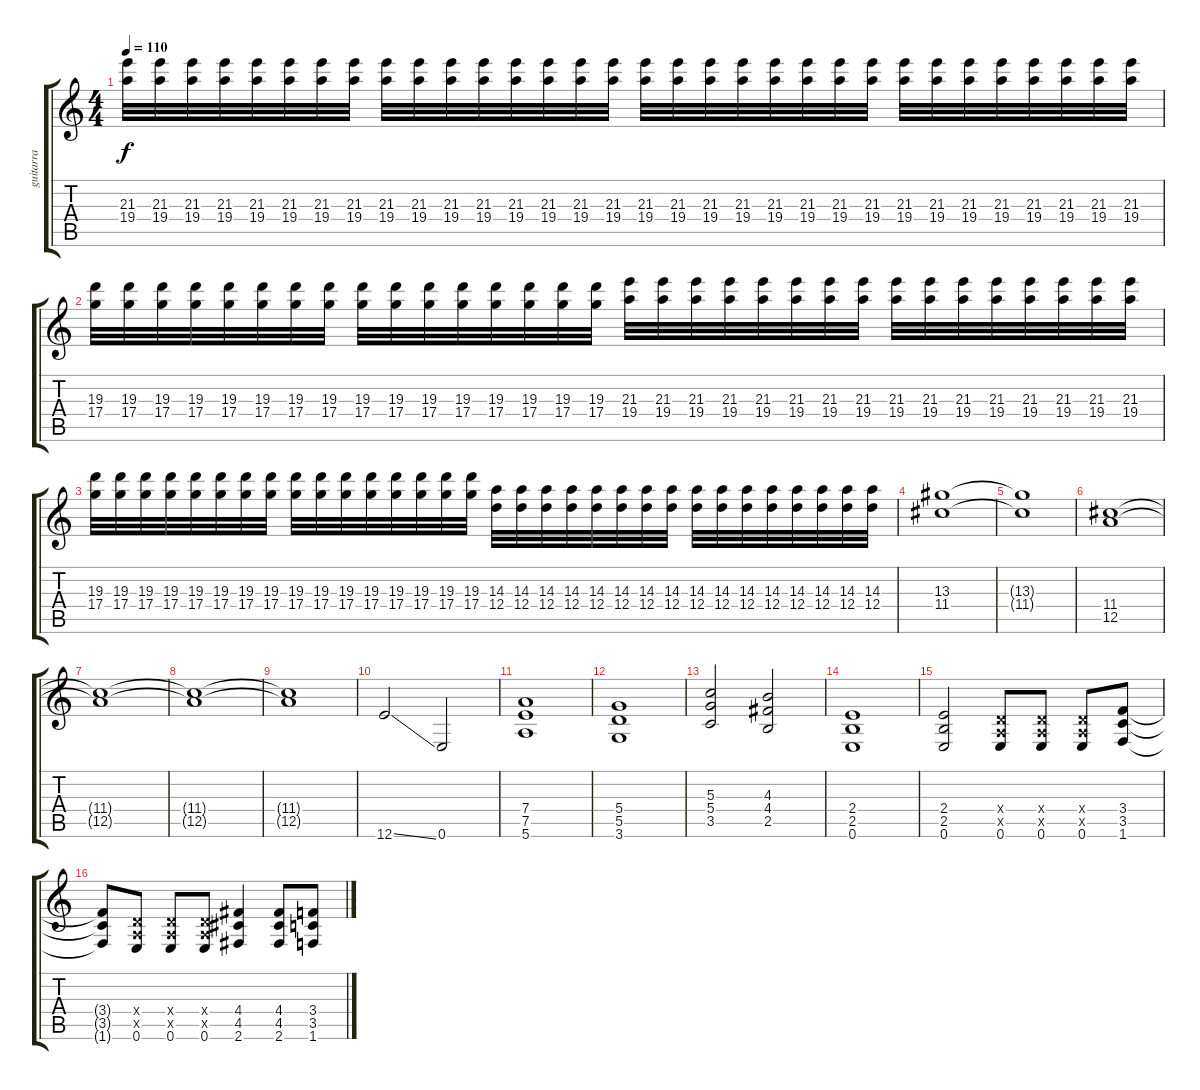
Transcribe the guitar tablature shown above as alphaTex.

\track ("guitarra" "guitarra") {instrument distortionguitar}
\staff {score tabs}
\tuning (E4 B3 G3 D3 A2 E2) {hide}
\ts (4 4)
\tempo 110
\clef g2
\ks c
(21.3 19.4).32{dy f} (21.3 19.4).32 (21.3 19.4).32 (21.3 19.4).32 (21.3 19.4).32 (21.3 19.4).32 (21.3 19.4).32 (21.3 19.4).32 (21.3 19.4).32 (21.3 19.4).32 (21.3 19.4).32 (21.3 19.4).32 (21.3 19.4).32 (21.3 19.4).32 (21.3 19.4).32 (21.3 19.4).32 (21.3 19.4).32 (21.3 19.4).32 (21.3 19.4).32 (21.3 19.4).32 (21.3 19.4).32 (21.3 19.4).32 (21.3 19.4).32 (21.3 19.4).32 (21.3 19.4).32 (21.3 19.4).32 (21.3 19.4).32 (21.3 19.4).32 (21.3 19.4).32 (21.3 19.4).32 (21.3 19.4).32 (21.3 19.4).32 |
(19.3 17.4).32 (19.3 17.4).32 (19.3 17.4).32 (19.3 17.4).32 (19.3 17.4).32 (19.3 17.4).32 (19.3 17.4).32 (19.3 17.4).32 (19.3 17.4).32 (19.3 17.4).32 (19.3 17.4).32 (19.3 17.4).32 (19.3 17.4).32 (19.3 17.4).32 (19.3 17.4).32 (19.3 17.4).32 (21.3 19.4).32 (21.3 19.4).32 (21.3 19.4).32 (21.3 19.4).32 (21.3 19.4).32 (21.3 19.4).32 (21.3 19.4).32 (21.3 19.4).32 (21.3 19.4).32 (21.3 19.4).32 (21.3 19.4).32 (21.3 19.4).32 (21.3 19.4).32 (21.3 19.4).32 (21.3 19.4).32 (21.3 19.4).32 |
(19.3 17.4).32 (19.3 17.4).32 (19.3 17.4).32 (19.3 17.4).32 (19.3 17.4).32 (19.3 17.4).32 (19.3 17.4).32 (19.3 17.4).32 (19.3 17.4).32 (19.3 17.4).32 (19.3 17.4).32 (19.3 17.4).32 (19.3 17.4).32 (19.3 17.4).32 (19.3 17.4).32 (19.3 17.4).32 (14.3 12.4).32 (14.3 12.4).32 (14.3 12.4).32 (14.3 12.4).32 (14.3 12.4).32 (14.3 12.4).32 (14.3 12.4).32 (14.3 12.4).32 (14.3 12.4).32 (14.3 12.4).32 (14.3 12.4).32 (14.3 12.4).32 (14.3 12.4).32 (14.3 12.4).32 (14.3 12.4).32 (14.3 12.4).32 |
(13.3 11.4).1 |
(13.3{t} 11.4{t}).1 |
(11.4 12.5).1 |
(11.4{t} 12.5{t}).1 |
(11.4{t} 12.5{t}).1 |
(11.4{t} 12.5{t}).1 |
12.6{ss}.2 0.6.2 |
(7.4 7.5 5.6).1 |
(5.4 5.5 3.6).1 |
(5.3 5.4 3.5).2 (4.3 4.4 2.5).2 |
(2.4 2.5 0.6).1 |
(2.4 2.5 0.6).2 (0.4{x} 0.5{x} 0.6).8 (0.4{x} 0.5{x} 0.6).8 (0.4{x} 0.5{x} 0.6).8 (3.4 3.5 1.6).8 |
(3.4{t} 3.5{t} 1.6{t}).8 (0.4{x} 0.5{x} 0.6).8 (0.4{x} 0.5{x} 0.6).8 (0.4{x} 0.5{x} 0.6).8 (4.4 4.5 2.6).4 (4.4 4.5 2.6).8 (3.4 3.5 1.6).8
